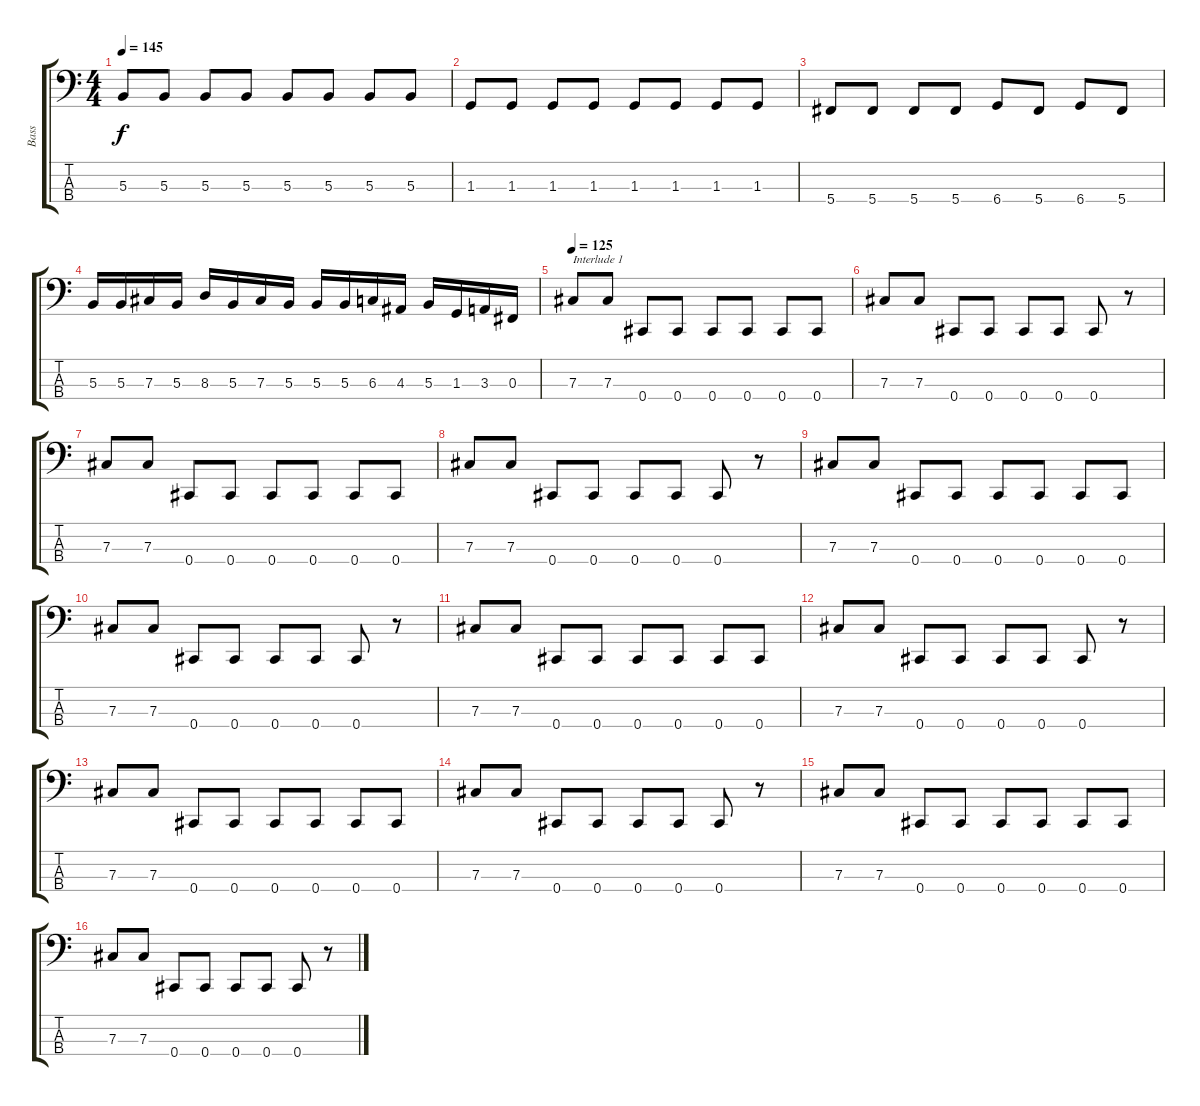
\track ("Bass" "Bass") {instrument electricbassfinger}
\staff {score tabs}
\tuning (E2 B1 Gb1 Db1) {hide}
\ts (4 4)
\tempo 145
\clef f4
\ks c
5.3.8{dy f} 5.3.8 5.3.8 5.3.8 5.3.8 5.3.8 5.3.8 5.3.8 |
1.3.8 1.3.8 1.3.8 1.3.8 1.3.8 1.3.8 1.3.8 1.3.8 |
5.4.8 5.4.8 5.4.8 5.4.8 6.4.8 5.4.8 6.4.8 5.4.8 |
5.3.16 5.3.16 7.3.16 5.3.16 8.3.16 5.3.16 7.3.16 5.3.16 5.3.16 5.3.16 6.3.16 4.3.16 5.3.16 1.3.16 3.3.16 0.3.16 |
\tempo 125
7.3.8{txt "Interlude 1"} 7.3.8 0.4.8 0.4.8 0.4.8 0.4.8 0.4.8 0.4.8 |
7.3.8 7.3.8 0.4.8 0.4.8 0.4.8 0.4.8 0.4.8 r.8 |
7.3.8 7.3.8 0.4.8 0.4.8 0.4.8 0.4.8 0.4.8 0.4.8 |
7.3.8 7.3.8 0.4.8 0.4.8 0.4.8 0.4.8 0.4.8 r.8 |
7.3.8 7.3.8 0.4.8 0.4.8 0.4.8 0.4.8 0.4.8 0.4.8 |
7.3.8 7.3.8 0.4.8 0.4.8 0.4.8 0.4.8 0.4.8 r.8 |
7.3.8 7.3.8 0.4.8 0.4.8 0.4.8 0.4.8 0.4.8 0.4.8 |
7.3.8 7.3.8 0.4.8 0.4.8 0.4.8 0.4.8 0.4.8 r.8 |
7.3.8 7.3.8 0.4.8 0.4.8 0.4.8 0.4.8 0.4.8 0.4.8 |
7.3.8 7.3.8 0.4.8 0.4.8 0.4.8 0.4.8 0.4.8 r.8 |
7.3.8 7.3.8 0.4.8 0.4.8 0.4.8 0.4.8 0.4.8 0.4.8 |
7.3.8 7.3.8 0.4.8 0.4.8 0.4.8 0.4.8 0.4.8 r.8
